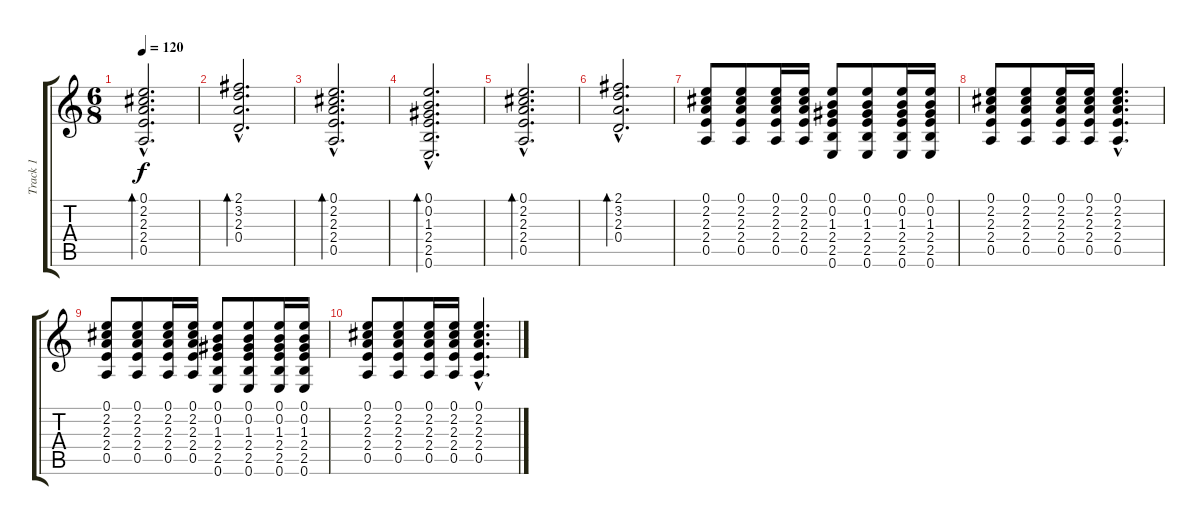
\track ("Track 1" "Track 1") {instrument acousticguitarnylon}
\staff {score tabs}
\tuning (E4 B3 G3 D3 A2 E2) {hide}
\ts (6 8)
\tempo 120
\clef g2
\ks c
(0.1{hac} 2.2{hac} 2.3{hac} 2.4{hac} 0.5{hac}).2{d bd 120 dy f} |
(2.1{hac} 3.2{hac} 2.3{hac} 0.4{hac}).2{d bd 120} |
(0.1{hac} 2.2{hac} 2.3{hac} 2.4{hac} 0.5{hac}).2{d bd 120} |
(0.1{hac} 0.2{hac} 1.3{hac} 2.4{hac} 2.5{hac} 0.6{hac}).2{d bd 120} |
(0.1{hac} 2.2{hac} 2.3{hac} 2.4{hac} 0.5{hac}).2{d bd 120} |
(2.1{hac} 3.2{hac} 2.3{hac} 0.4{hac}).2{d bd 120} |
(0.1 2.2 2.3 2.4 0.5).8 (0.1 2.2 2.3 2.4 0.5).8 (0.1 2.2 2.3 2.4 0.5).16 (0.1 2.2 2.3 2.4 0.5).16 (0.1 0.2 1.3 2.4 2.5 0.6).8 (0.1 0.2 1.3 2.4 2.5 0.6).8 (0.1 0.2 1.3 2.4 2.5 0.6).16 (0.1 0.2 1.3 2.4 2.5 0.6).16 |
(0.1 2.2 2.3 2.4 0.5).8 (0.1 2.2 2.3 2.4 0.5).8 (0.1 2.2 2.3 2.4 0.5).16 (0.1 2.2 2.3 2.4 0.5).16 (0.1{hac} 2.2{hac} 2.3{hac} 2.4{hac} 0.5{hac}).4{d} |
(0.1 2.2 2.3 2.4 0.5).8 (0.1 2.2 2.3 2.4 0.5).8 (0.1 2.2 2.3 2.4 0.5).16 (0.1 2.2 2.3 2.4 0.5).16 (0.1 0.2 1.3 2.4 2.5 0.6).8 (0.1 0.2 1.3 2.4 2.5 0.6).8 (0.1 0.2 1.3 2.4 2.5 0.6).16 (0.1 0.2 1.3 2.4 2.5 0.6).16 |
(0.1 2.2 2.3 2.4 0.5).8 (0.1 2.2 2.3 2.4 0.5).8 (0.1 2.2 2.3 2.4 0.5).16 (0.1 2.2 2.3 2.4 0.5).16 (0.1{hac} 2.2{hac} 2.3{hac} 2.4{hac} 0.5{hac}).4{d}
